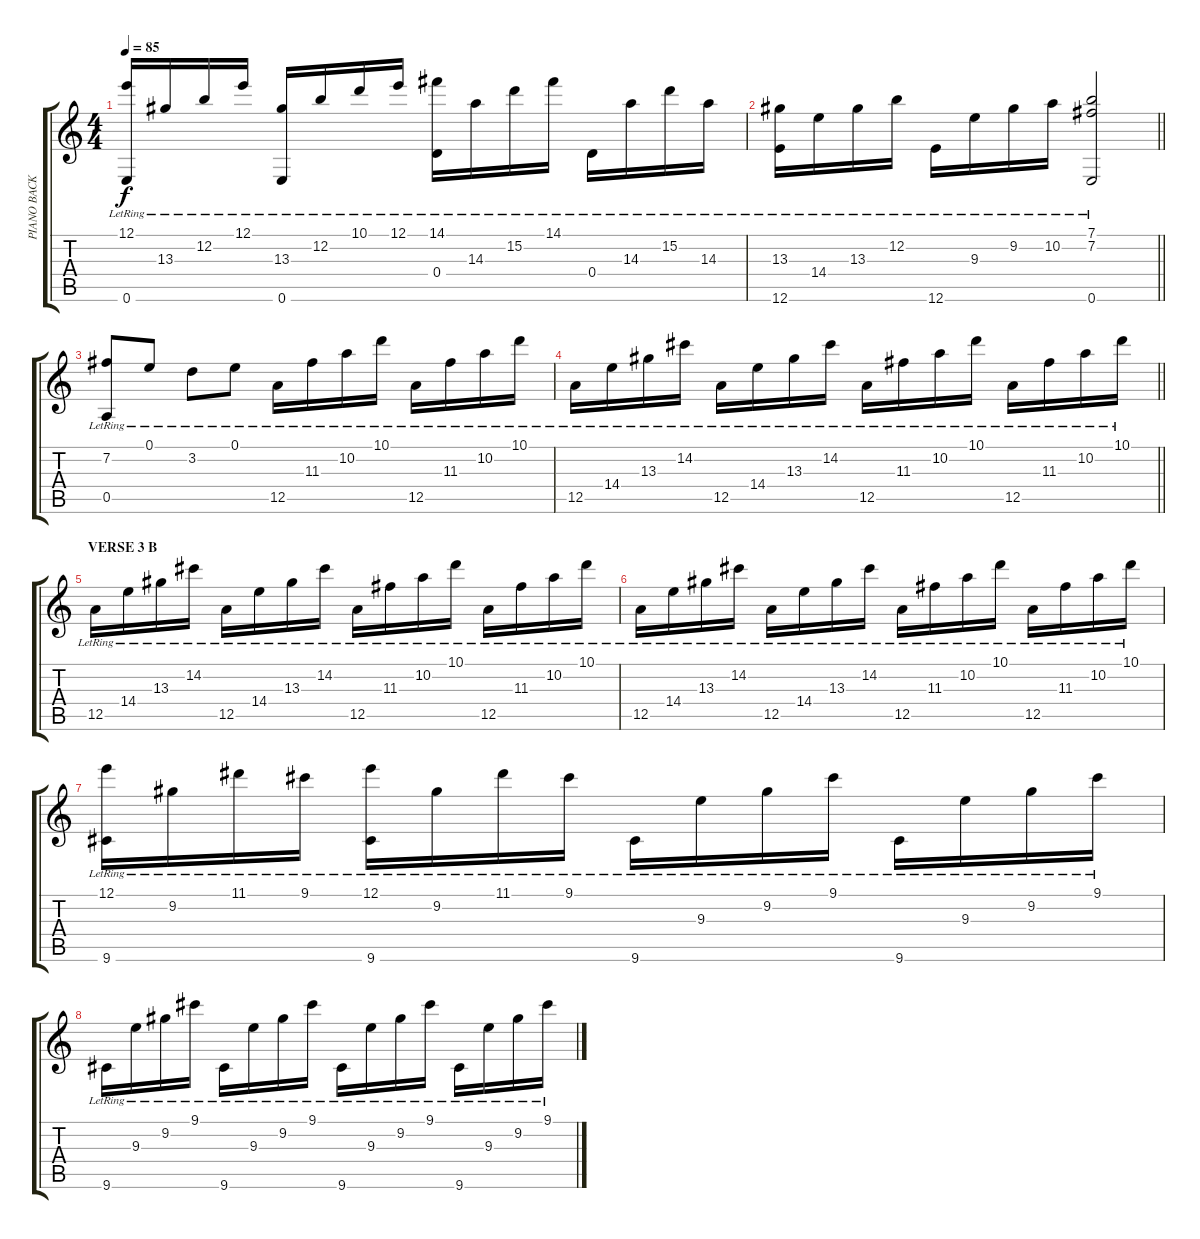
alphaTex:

\track ("PIANO BACKING 2" "PIANO BACK") {instrument acousticguitarnylon}
\staff {score tabs}
\tuning (E4 B3 G3 D3 A2 E2) {hide}
\ts (4 4)
\tempo 85
\clef g2
\ks c
(12.1{lr} 0.6{lr}).16{dy f} 13.3{lr}.16 12.2{lr}.16 12.1{lr}.16 (13.3{lr} 0.6{lr}).16 12.2{lr}.16 10.1{lr}.16 12.1{lr}.16 (14.1{lr} 0.4{lr}).16 14.3{lr}.16 15.2{lr}.16 14.1{lr}.16 0.4{lr}.16 14.3{lr}.16 15.2{lr}.16 14.3{lr}.16 |
\barLineRight lightlight
(13.3{lr} 12.6{lr}).16 14.4{lr}.16 13.3{lr}.16 12.2{lr}.16 12.6{lr}.16 9.3{lr}.16 9.2{lr}.16 10.2{lr}.16 (7.1{lr} 7.2{lr} 0.6{lr}).2 |
(7.2{lr} 0.5{lr}).8 0.1{lr}.8 3.2{lr}.8 0.1{lr}.8 12.5{lr}.16 11.3{lr}.16 10.2{lr}.16 10.1{lr}.16 12.5{lr}.16 11.3{lr}.16 10.2{lr}.16 10.1{lr}.16 |
\barLineRight lightlight
12.5{lr}.16 14.4{lr}.16 13.3{lr}.16 14.2{lr}.16 12.5{lr}.16 14.4{lr}.16 13.3{lr}.16 14.2{lr}.16 12.5{lr}.16 11.3{lr}.16 10.2{lr}.16 10.1{lr}.16 12.5{lr}.16 11.3{lr}.16 10.2{lr}.16 10.1{lr}.16 |
\section ("" "VERSE 3 B")
12.5{lr}.16 14.4{lr}.16 13.3{lr}.16 14.2{lr}.16 12.5{lr}.16 14.4{lr}.16 13.3{lr}.16 14.2{lr}.16 12.5{lr}.16 11.3{lr}.16 10.2{lr}.16 10.1{lr}.16 12.5{lr}.16 11.3{lr}.16 10.2{lr}.16 10.1{lr}.16 |
12.5{lr}.16 14.4{lr}.16 13.3{lr}.16 14.2{lr}.16 12.5{lr}.16 14.4{lr}.16 13.3{lr}.16 14.2{lr}.16 12.5{lr}.16 11.3{lr}.16 10.2{lr}.16 10.1{lr}.16 12.5{lr}.16 11.3{lr}.16 10.2{lr}.16 10.1{lr}.16 |
(12.1{lr} 9.6{lr}).16 9.2{lr}.16 11.1{lr}.16 9.1{lr}.16 (12.1{lr} 9.6{lr}).16 9.2{lr}.16 11.1{lr}.16 9.1{lr}.16 9.6{lr}.16 9.3{lr}.16 9.2{lr}.16 9.1{lr}.16 9.6{lr}.16 9.3{lr}.16 9.2{lr}.16 9.1{lr}.16 |
9.6{lr}.16 9.3{lr}.16 9.2{lr}.16 9.1{lr}.16 9.6{lr}.16 9.3{lr}.16 9.2{lr}.16 9.1{lr}.16 9.6{lr}.16 9.3{lr}.16 9.2{lr}.16 9.1{lr}.16 9.6{lr}.16 9.3{lr}.16 9.2{lr}.16 9.1{lr}.16
